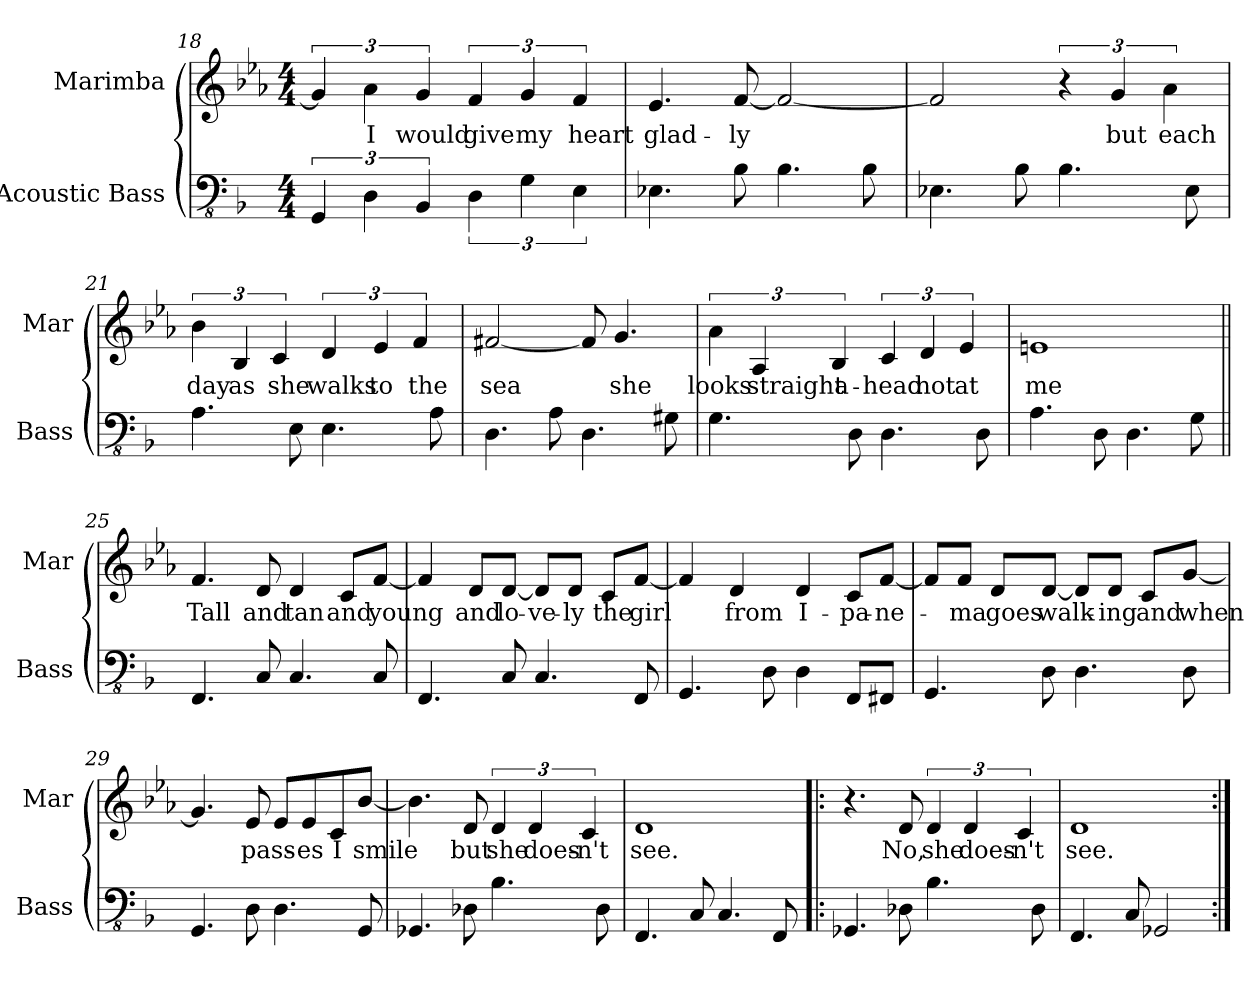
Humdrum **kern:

**kern	**kern	**text
*part2	*part1	*part1
*staff2	*staff1	*staff1
*I"Acoustic Bass	*I"Marimba	*
*I'Bass	*I'Mar	*
*clefFv4	*clefG2	*
*	*ITrd8c14	*
*k[b-]	*k[b-e-a-]	*
*F:	*E-:	*
*M4/4	*M4/4	*
=18	=18	=18
6GGG/	6G/]	.
6DD\	6A-\	I
6BBB-/	6G/	would
6DD\	6F/	give
6GG\	6G/	my
6EE\	6F/	heart
=19	=19	=19
4.EE-X\	4.E-/	glad-
8BB-\	[8F/	-ly
4.BB-\	2F/_	.
8BB-\	.	.
=20	=20	=20
4.EE-X\	2F/]	.
8BB-\	.	.
4.BB-\	6r	.
.	6G/	but
.	6A-\	each
8EE-\	.	.
!!LO:LB:g=z
=21	=21	=21
4.AA\	6B-\	day
.	6BB-/	as
.	6C/	she
8EE\	.	.
4.EE\	6D/	walks
.	6E-/	to
.	6F/	the
8AA\	.	.
=22	=22	=22
4.DD\	[2F#X/	sea
8AA\	.	.
4.DD\	8F#/]	.
.	4.G/	she
8GG#X\	.	.
=23	=23	=23
4.GG\	6A-\	looks
.	6AA-/	straight
.	6BB-/	a-
8DD\	.	.
4.DD\	6C/	-head
.	6D/	not
.	6E-/	at
8DD\	.	.
=24	=24	=24
4.AA\	1En	me
8DD\	.	.
4.DD\	.	.
8GG\	.	.
!!LO:LB:g=z
=25||	=25||	=25||
4.FFF/	4.F/	Tall
8CC/	8D/	and
4.CC/	4D/	tan
.	8C/L	and
8CC/	[8F/J	young
=26	=26	=26
4.FFF/	4F/]	.
.	8D/L	and
8CC/	[8D/J	lo-
4.CC/	8D/L]	-ve-
.	8D/J	-ly
.	8C/L	the
8FFF/	[8F/J	girl
=27	=27	=27
4.GGG/	4F/]	.
.	4D/	from
8DD\	.	.
4DD\	4D/	I-
8FFF/L	8C/L	-pa-
8FFF#X/J	[8F/J	-ne-
=28	=28	=28
4.GGG/	8F/L]	.
.	8F/J	-ma
.	8D/L	goes
8DD\	[8D/J	walk-
4.DD\	8D/L]	.
.	8D/J	-ing
.	8C/L	and
8DD\	[8G/J	when
!!LO:LB:g=z
=29	=29	=29
4.GGG/	4.G/]	.
8DD\	8E-/	pass-
4.DD\	8E-/L	.
.	8E-/	-es
.	8C/	I
8GGG/	[8B-/J	smile
=30	=30	=30
4.GGG-X/	4.B-\]	.
8DD-X\	8D/	but
4.BB-\	6D/	she
.	6D/	does-
.	6C/	-n't
8DD-\	.	.
!!LO:LB:g=z
=31	=31	=31
4.FFF/	1D	see.
8CC/	.	.
4.CC/	.	.
8FFF/	.	.
=32!|:	=32!|:	=32!|:
4.GGG-X/	4.r	.
8DD-X\	8D/	No,
4.BB-\	6D/	she
.	6D/	does-
.	6C/	-n't
8DD-\	.	.
=33	=33	=33
4.FFF/	1D	see.
8CC/	.	.
2GGG-X/	.	.
=:|!	=:|!	=:|!
*-	*-	*-
